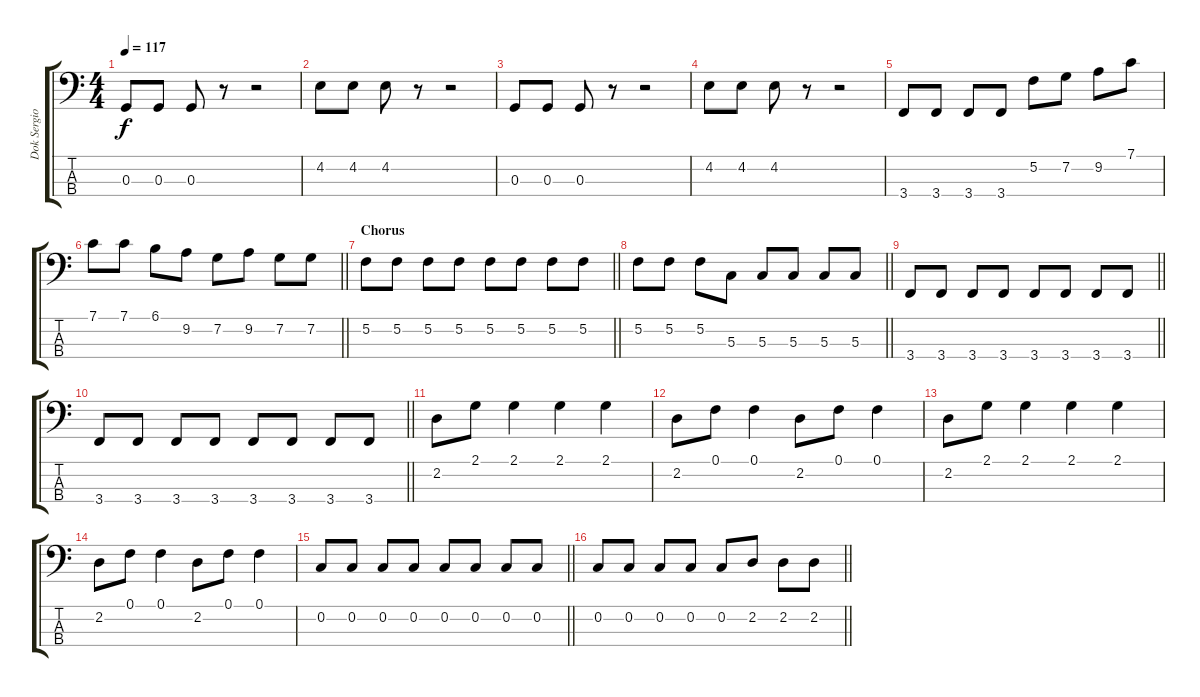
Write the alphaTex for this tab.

\track ("Dok Sergio(Bass)" "Dok Sergio") {instrument electricbassfinger}
\staff {score tabs}
\tuning (F2 C2 G1 D1) {hide}
\ts (4 4)
\tempo 117
\clef f4
\ks c
0.3.8{dy f} 0.3.8 0.3.8 r.8 r.2 |
4.2.8 4.2.8 4.2.8 r.8 r.2 |
0.3.8 0.3.8 0.3.8 r.8 r.2 |
4.2.8 4.2.8 4.2.8 r.8 r.2 |
3.4.8 3.4.8 3.4.8 3.4.8 5.2.8 7.2.8 9.2.8 7.1.8 |
\barLineRight lightlight
7.1.8 7.1.8 6.1.8 9.2.8 7.2.8 9.2.8 7.2.8 7.2.8 |
\section ("" "Chorus")
\barLineRight lightlight
5.2.8 5.2.8 5.2.8 5.2.8 5.2.8 5.2.8 5.2.8 5.2.8 |
\barLineRight lightlight
5.2.8 5.2.8 5.2.8 5.3.8 5.3.8 5.3.8 5.3.8 5.3.8 |
\barLineRight lightlight
3.4.8 3.4.8 3.4.8 3.4.8 3.4.8 3.4.8 3.4.8 3.4.8 |
\barLineRight lightlight
3.4.8 3.4.8 3.4.8 3.4.8 3.4.8 3.4.8 3.4.8 3.4.8 |
2.2.8 2.1.8 2.1.4 2.1.4 2.1.4 |
2.2.8 0.1.8 0.1.4 2.2.8 0.1.8 0.1.4 |
2.2.8 2.1.8 2.1.4 2.1.4 2.1.4 |
2.2.8 0.1.8 0.1.4 2.2.8 0.1.8 0.1.4 |
\barLineRight lightlight
0.2.8 0.2.8 0.2.8 0.2.8 0.2.8 0.2.8 0.2.8 0.2.8 |
\barLineRight lightlight
0.2.8 0.2.8 0.2.8 0.2.8 0.2.8 2.2.8 2.2.8 2.2.8
